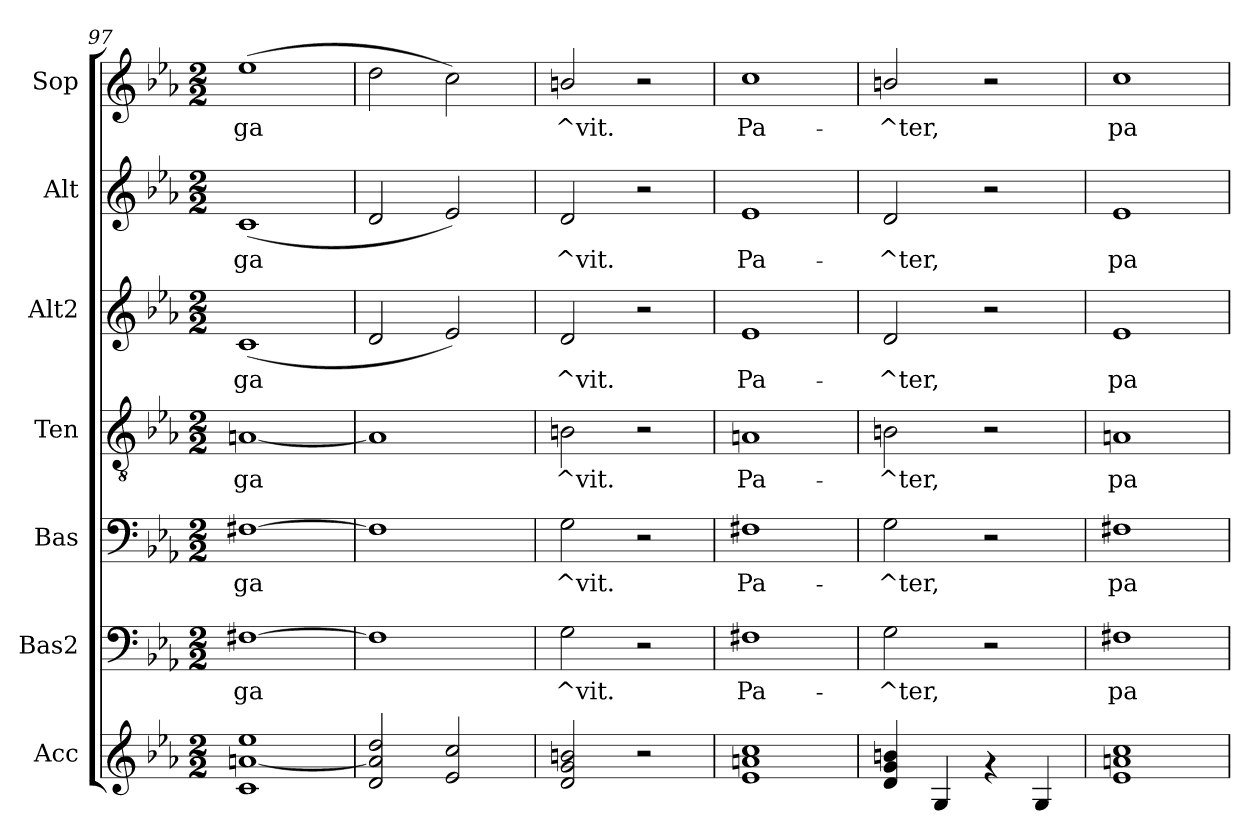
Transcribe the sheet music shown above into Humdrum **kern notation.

**kern	**kern	**text	**kern	**text	**kern	**text	**kern	**text	**kern	**text	**kern	**text
*part7	*part6	*part6	*part5	*part5	*part4	*part4	*part3	*part3	*part2	*part2	*part1	*part1
*staff7	*staff6	*staff6	*staff5	*staff5	*staff4	*staff4	*staff3	*staff3	*staff2	*staff2	*staff1	*staff1
*I"Acc	*I"Bas2	*	*I"Bas	*	*I"Ten	*	*I"Alt2	*	*I"Alt	*	*I"Sop	*
*I'Acc	*I'Bas2	*	*I'Bas	*	*I'Ten	*	*I'Alt2	*	*I'Alt	*	*I'Sop	*
!!LO:PB:g=z
*clefG2	*clefF4	*	*clefF4	*	*clefGv2	*	*clefG2	*	*clefG2	*	*clefG2	*
*k[b-e-a-]	*k[b-e-a-]	*	*k[b-e-a-]	*	*k[b-e-a-]	*	*k[b-e-a-]	*	*k[b-e-a-]	*	*k[b-e-a-]	*
*E-:	*E-:	*	*E-:	*	*E-:	*	*E-:	*	*E-:	*	*E-:	*
*M2/2	*M2/2	*	*M2/2	*	*M2/2	*	*M2/2	*	*M2/2	*	*M2/2	*
=97	=97	=97	=97	=97	=97	=97	=97	=97	=97	=97	=97	=97
!	!	!LO:LY:b:cj	!	!LO:LY:b:cj	!	!LO:LY:b:cj	!	!LO:LY:b:cj	!	!LO:LY:b:cj	!	!LO:LY:b:cj
1ee- [<1an 1c	[>1F#X	ga-	[>1F#X	ga-	[<1An	ga-	(>1c	ga-	(>1c	ga-	(>1ee-	ga-
=98	=98	=98	=98	=98	=98	=98	=98	=98	=98	=98	=98	=98
!	!	!LO:LY:b:cj	!	!LO:LY:b:cj	!	!LO:LY:b:cj	!	!LO:LY:b:cj	!	!LO:LY:b:cj	!	!LO:LY:b:cj
2dd/ 2a/] 2d/	1F#]	--	1F#]	--	1An]	--	2d/	--	2d/	--	2dd\	--
!	!	!	!	!	!	!	!	!LO:LY:b:cj	!	!LO:LY:b:cj	!	!LO:LY:b:cj
2cc/ 2e-/	.	.	.	.	.	.	2e-/)	--	2e-/)	--	2cc\)	--
!!LO:PB:g=z
=99	=99	=99	=99	=99	=99	=99	=99	=99	=99	=99	=99	=99
!	!	!LO:LY:b:cj	!	!LO:LY:b:cj	!	!LO:LY:b:cj	!	!LO:LY:b:cj	!	!LO:LY:b:cj	!	!LO:LY:b:cj
2g/ 2d/ 2bn/	2G\	^vit.	2G\	^vit.	2Bn\	^vit.	2d/	^vit.	2d/	^vit.	2bn/	^vit.
2r	2r	.	2r	.	2r	.	2r	.	2r	.	2r	.
=100	=100	=100	=100	=100	=100	=100	=100	=100	=100	=100	=100	=100
!	!	!LO:LY:b:cj	!	!LO:LY:b:cj	!	!LO:LY:b:cj	!	!LO:LY:b:cj	!	!LO:LY:b:cj	!	!LO:LY:b:cj
1cc 1an 1e-	1F#X	Pa-	1F#X	Pa-	1An	Pa-	1e-	Pa-	1e-	Pa-	1cc>	Pa-
!!LO:PB:g=z
=101	=101	=101	=101	=101	=101	=101	=101	=101	=101	=101	=101	=101
!	!	!LO:LY:b:cj	!	!LO:LY:b:cj	!	!LO:LY:b:cj	!	!LO:LY:b:cj	!	!LO:LY:b:cj	!	!LO:LY:b:cj
4g/ 4d/ 4bn/	2G\	^ter,	2G\	^ter,	2Bn\	^ter,	2d/	^ter,	2d/	^ter,	2bn>/	^ter,
4G/	.	.	.	.	.	.	.	.	.	.	.	.
4rf	2r	.	2r	.	2r	.	2r	.	2r	.	2r	.
4G/	.	.	.	.	.	.	.	.	.	.	.	.
=102	=102	=102	=102	=102	=102	=102	=102	=102	=102	=102	=102	=102
!	!	!LO:LY:b:cj	!	!LO:LY:b:cj	!	!LO:LY:b:cj	!	!LO:LY:b:cj	!	!LO:LY:b:cj	!	!LO:LY:b:cj
1cc 1an 1e-	1F#X	pa-	1F#X	pa-	1An	pa-	1e-	pa-	1e-	pa-	1cc>	pa-
=	=	=	=	=	=	=	=	=	=	=	=	=
*-	*-	*-	*-	*-	*-	*-	*-	*-	*-	*-	*-	*-
